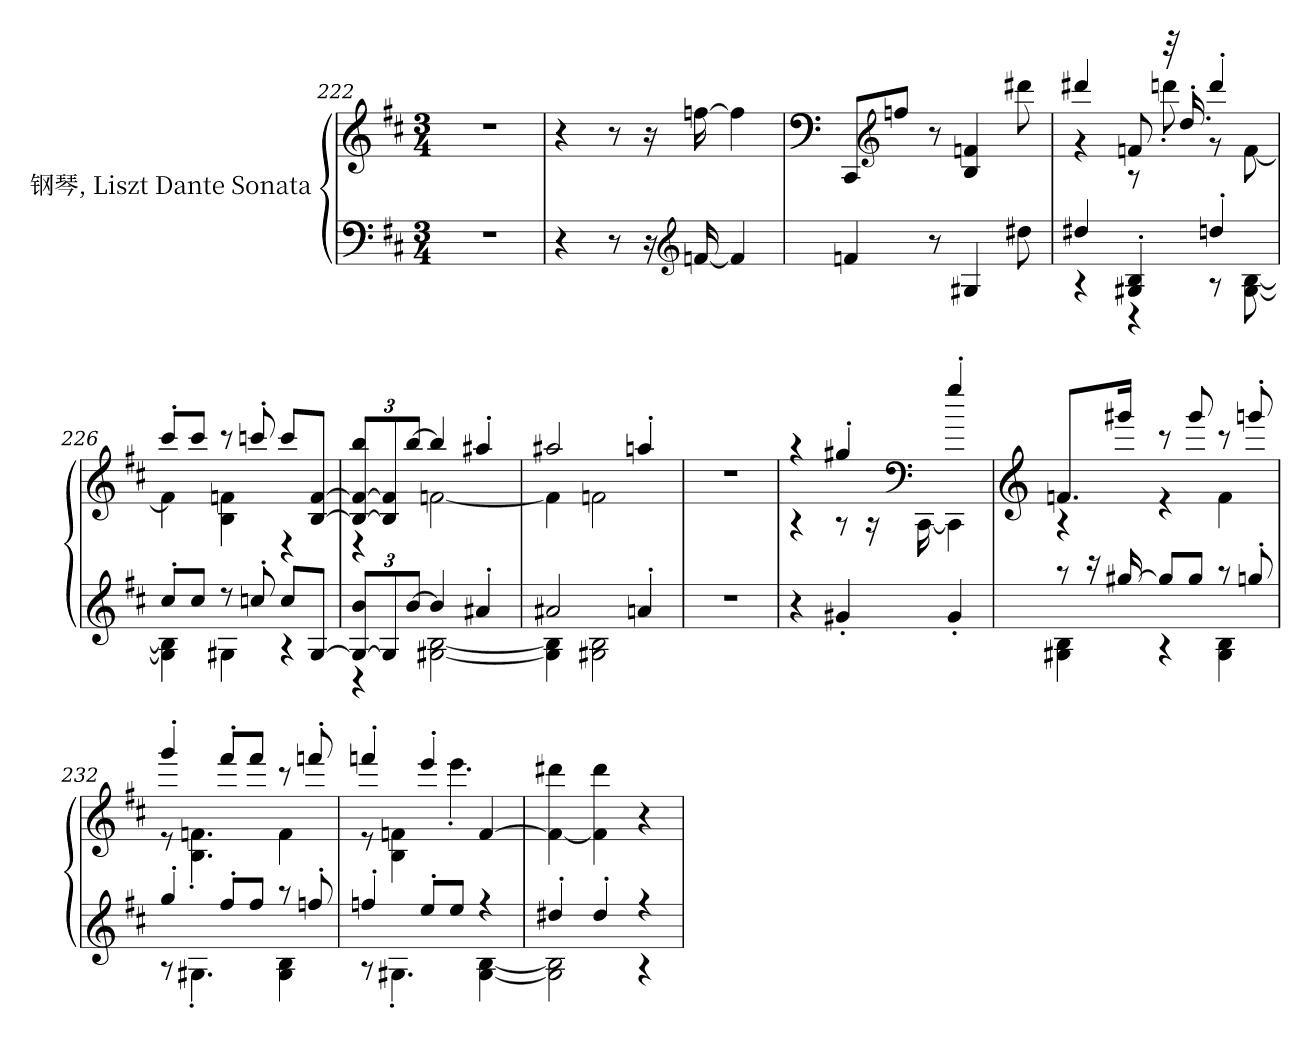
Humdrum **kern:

**kern	**kern
*part1	*part1
*staff2	*staff1
*I"钢琴, Liszt Dante Sonata	*
*clefF4	*clefG2
*k[f#c#]	*k[f#c#]
*M3/4	*M3/4
=222	=222
2.r	2.r
=223	=223
4r	4r
8r	8r
16r	16r
*clefG2	*
[16fn/	[16ffn\
4f/]	4ff\]
=224	=224
*	*clefF4
4fn/	8CC#/L
*	*clefG2
.	8ffn/J
8r	8r
4G#X/	4B/ 4fn/
8dd#X\	8ddd#X\
=225	=225
*^	*^
4dd#X/	4r	4ddd#X/	4r
4G#X/' 4B/'	4r	8fn/	8r
.	.	32r	8dddn'\
.	.	16.dd'/	.
4ddn'/	8r	4ddd'/	8r
.	[8G#\ [8B\	.	[8f\
!!LO:LB:g=z	!!
=226	=226	=226	=226
8cc#'/L	4G#\] 4B\]	8ccc#'/L	4f\]
8cc#/J	.	8ccc#/J	.
8r	4G#X\	8r	4B\ 4fn\
8ccn'/	.	8cccn'/	.
8cc/L	4r	8ccc/L	4r
[8G#/J	.	[8B/ [8f/J	.
=227	=227	=227	=227
*Xbrackettup	*	*Xbrackettup	*
12G#/_ 12b/L	4r	12B/_ 12f/_ 12bb/L	4r
12G#/]	.	12B/] 12f/]	.
[12b/J	.	[12bb/J	.
4b/]	[2G#X\ [2B\	4bb/]	[2fn\
4a#X'/	.	4aa#X'/	.
=228	=228	=228	=228
2a#X/	4G#\] 4B\]	2aa#X/	4f\]
.	2G#X\ 2B\	.	2fn\
4an'/	.	4aan'/	.
*v	*v	*	*
*	*v	*v
=229	=229
2.r	2.r
=230	=230
*	*^
4r	4r	4r
4g#X'/	4gg#X'/	8r
.	.	16r
*	*clefF4	*
.	.	[16CC#\
4g#'/	4gg#'/	4CC#\]
!!LO:LB:g=z	!!
=231	=231	=231
*	*clefG2	*
*^	*	*
8r	4G#X\ 4B\	8.fn/L	4r
16r	.	.	.
[16gg#X/	.	16ggg#X/Jk	.
8gg#/L]	4r	8r	4r
8gg#/J	.	8ggg#/	.
8r	4G#\ 4B\	8r	4f\
8ggn'/	.	8gggn'/	.
=232	=232	=232	=232
4gg'/	8r	4ggg'/	8r
.	4.G#X'\	.	4.B\' 4.fn\'
8ff#'/L	.	8fff#'/L	.
8ff#/J	.	8fff#/J	.
8r	4G#\ 4B\	8r	4f\
8ffn'/	.	8fffn'/	.
=233	=233	=233	=233
4ffn'/	8r	4fffn'/	8r
.	4.G#X'\	.	4B\ 4fn\
8ee'/L	.	4eee'/	.
8ee/J	.	.	4.eee'\
4r	[4G#\ [4B\	[4f/	.
*	*	*v	*v
=234	=234	=234
4dd#X'/	2G#\] 2B\]	4f\_ 4ddd#X\
4dd#'/	.	4f\] 4ddd#\
4r	4r	4r
*v	*v	*
=	=
*-	*-
